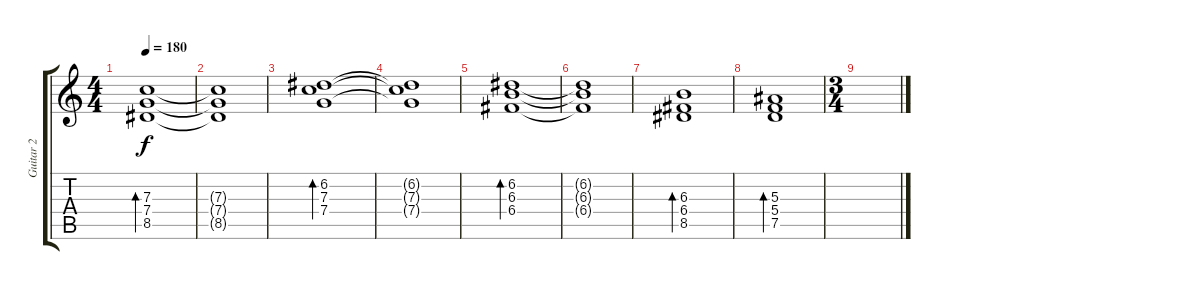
\track ("Guitar 2" "Guitar 2") {instrument acousticguitarsteel}
\staff {score tabs}
\tuning (D4 A3 F3 C3 G2 D2) {hide}
\ts (4 4)
\tempo 180
\clef g2
\ks c
(7.3 7.4 8.5).1{bd 120 dy f} |
(7.3{t} 7.4{t} 8.5{t}).1 |
(6.2 7.3 7.4).1{bd 120} |
(6.2{t} 7.3{t} 7.4{t}).1 |
(6.2 6.3 6.4).1{bd 120} |
(6.2{t} 6.3{t} 6.4{t}).1 |
(6.3 6.4 8.5).1{bd 120} |
(5.3 5.4 7.5).1{bd 120} |
\ts (3 4)
